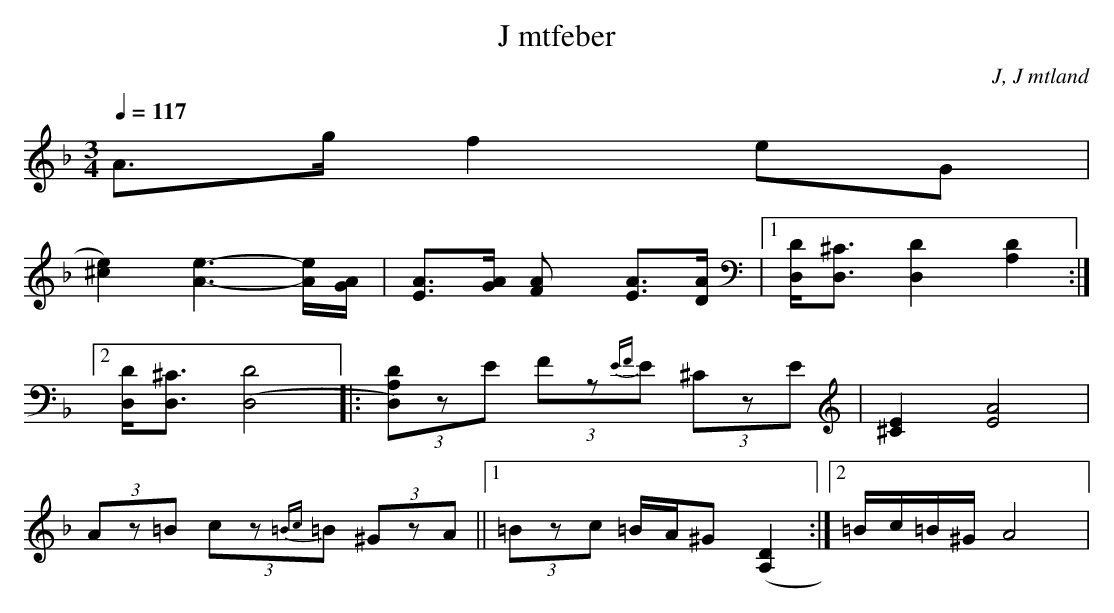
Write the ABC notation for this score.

X:1
T: J mtfeber
O: J, J mtland
M:3/4
L:1/8
Q:1/4=117
K:Dm
A>g f2 eG|
[^c2e2)] [A3e3] -[A/e/][A/G/]| [AE]>[AG] [A2F] [AE]>[AD] |[1[D,/D/][D,3/2^C3/2] [D,2D2] [D2A,2] :|
[2 [D,/D/][D,3/2^C3/2] [(D,4D4] |: (3[D,)A,D]zE (3Fz{EF}E (3^CzE | [^C2E2] [E4A4]|
(3Az=B (3cz{=Bc}=B (3^GzA||[1 (3=Bzc =B/A/^G ([A,D]2 :| [2 =B/c/=B/^G/ A4|
